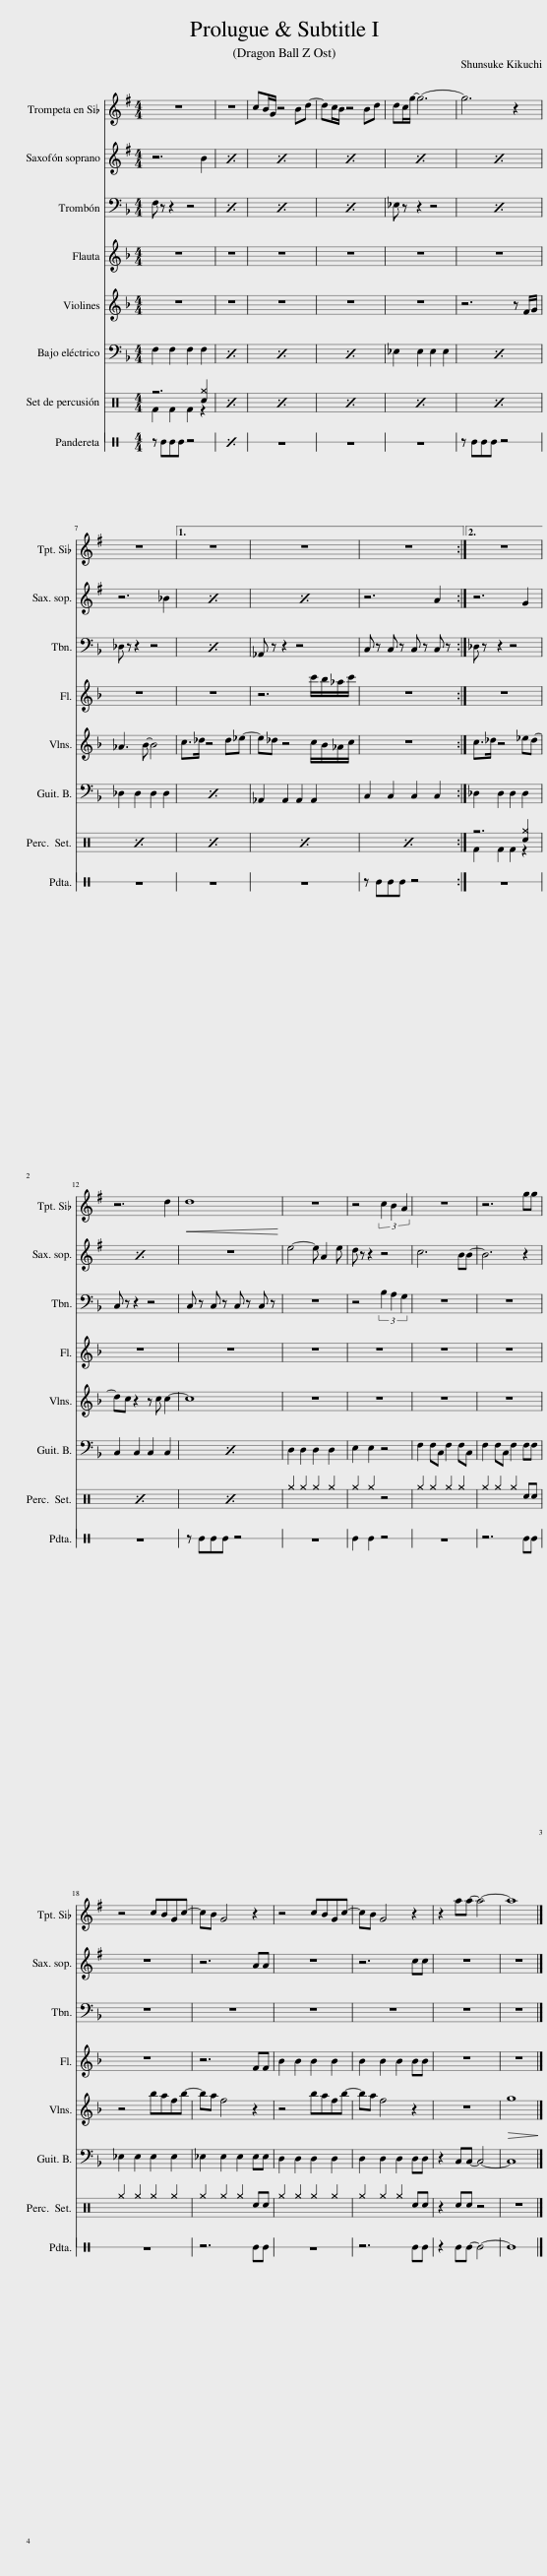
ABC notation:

X:1
%%score 1 2 3 4 5 6 ( 7 8 ) 9
L:1/8
M:4/4
I:linebreak $
K:F
V:1 treble transpose=-2
V:2 treble transpose=-2
V:3 bass
V:4 treble
V:5 treble
V:6 bass transpose=-12
V:7 perc
K:none
V:8 perc
K:none
V:9 perc stafflines=1
K:none
V:1
[K:G] z8 | z8 | cB/G/ z4 Bd- | dc/B/ z4 Bd | dc/g/- g6- | %5
 g6 z2 |$ z8 |1 z8 | z8 | z8 :|2 %10
 z8 ||$ z6 d2 |!<(! d8!<)! | z8 | z4 (3c2 B2 A2 | %15
 z8 | z6 gg |$ z4 cBGc- | cB G4 z2 | z4 cBGc- | %20
 cB G4 z2 | z2 aa- a4- | a8 |] %23
V:2
[K:G] z6 B2 | x8 | x8 | x8 | x8 | %5
 x8 |$ z6 _B2 |1 x8 | x8 | z6 A2 :|2 %10
 z6 G2 ||$ x8 | z8 | e4- e A2 e | d z z2 z4 | %15
 c6 BB- | B6 z2 |$ z8 | z6 AA | z8 | %20
 z6 cc | z8 | z8 |] %23
V:3
 F, z z2 z4 | x8 | x8 | x8 | _E, z z2 z4 | %5
 x8 |$ _D, z z2 z4 |1 x8 | _A,, z z2 z4 | C, z C, z C, z C, z :|2 %10
 _D, z z2 z4 ||$ C, z z2 z4 | C, z C, z C, z C, z | z8 | z4 (3B,2 A,2 G,2 | %15
 z8 | z8 |$ z8 | z8 | z8 | %20
 z8 | z8 | z8 |] %23
V:4
 z8 | z8 | z8 | z8 | z8 | %5
 z8 |$ z8 |1 z8 | z6 c'/b/_a/c'/ | z8 :|2 %10
 z8 ||$ z8 | z8 | z8 | z8 | %15
 z8 | z8 |$ z8 | z6 FF | B2 B2 B2 B2 | %20
 B2 B2 B2 BB | z8 | z8 |] %23
V:5
 z8 | z8 | z8 | z8 | z8 | %5
 z6 z F/G/ |$ _A3 B- B4 |1 c>_d z4 d_e- | e_d z4 c/B/_A/c/ | z8 :|2 %10
 c>_d z4 _ed- ||$ dc z2 z c c2- | c8 | z8 | z8 | %15
 z8 | z8 |$ z4 bafb- | ba f4 z2 | z4 bafb- | %20
 ba f4 z2 | z8 |!>(! g8!>)! |] %23
V:6
 F,2 F,2 F,2 F,2 | x8 | x8 | x8 | _E,2 E,2 E,2 E,2 | %5
 x8 |$ _D,2 D,2 D,2 D,2 |1 x8 | _A,,2 A,,2 A,,2 A,,2 | C,2 C,2 C,2 C,2 :|2 %10
 _D,2 D,2 D,2 D,2 ||$ C,2 C,2 C,2 C,2 | x8 | D,2 D,2 D,2 D,2 | E,2 E,2 z4 | %15
 F,2 F,C, F,2 F,C, | F,2 F,C, F,2 F,F, |$ _E,2 E,2 E,2 E,2 | _E,2 E,2 E,2 E,E, | D,2 D,2 D,2 D,2 | %20
 D,2 D,2 D,2 D,D, | z2 C,C,- C,4- | C,8 |] %23
V:7
[K:C] z6 [c^g]2 | x8 | x8 | x8 | x8 | %5
 x8 |$ x8 |1 x8 | x8 | x8 :|2 %10
 z6 [c^g]2 ||$ x8 | x8 | ^g2 ^g2 ^g2 ^g2 | ^g2 ^g2 z4 | %15
 ^g2 ^g2 ^g2 ^g2 | ^g2 ^g2 ^g2 cc |$ ^g2 ^g2 ^g2 ^g2 | ^g2 ^g2 ^g2 cc | ^g2 ^g2 ^g2 ^g2 | %20
 ^g2 ^g2 ^g2 cc | z2 cc z4 | z8 |] %23
V:8
[K:C] F2 F2 F2 z2 | x8 | x8 | x8 | x8 | %5
 x8 |$ x8 |1 x8 | x8 | x8 :|2 %10
 F2 F2 F2 z2 ||$ x8 | x8 | x8 | x8 | %15
 x8 | x8 |$ x8 | x8 | x8 | %20
 x8 | x8 | x8 |] %23
V:9
[K:C] z EEE z4 | x8 | z8 | z8 | z8 | %5
 z EEE z4 |$ z8 |1 z8 | z8 | z EEE z4 :|2 %10
 z8 ||$ z8 | z EEE z4 | z8 | E2 E2 z4 | %15
 z8 | z6 EE |$ z8 | z6 EE | z8 | %20
 z6 EE | z2 EE- E4- | E8 |] %23
